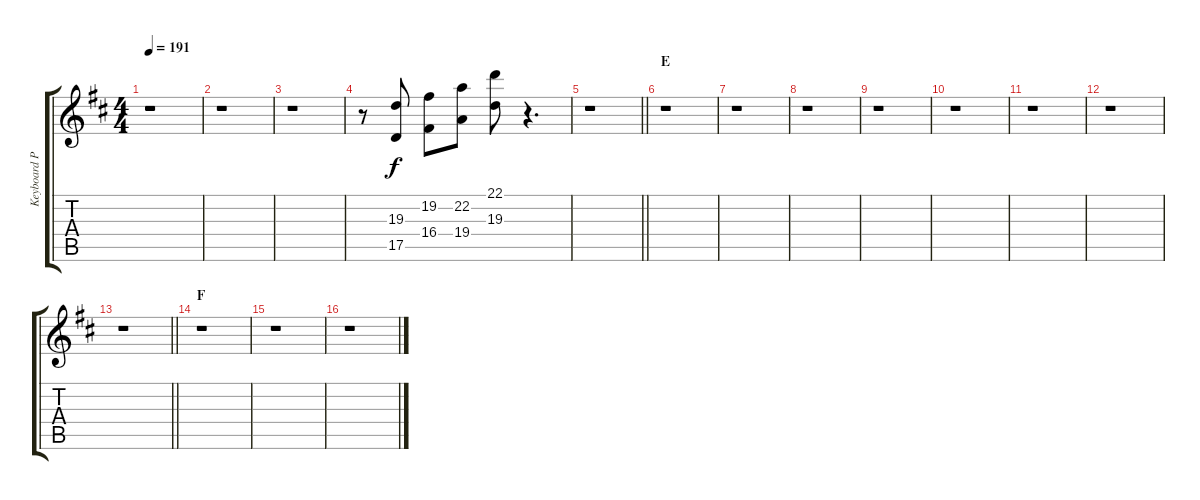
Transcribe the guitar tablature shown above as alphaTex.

\track ("Keyboard Pizzicato" "Keyboard P") {instrument pizzicatostrings}
\staff {score tabs}
\tuning (E4 B3 G3 D3 A2 E2) {hide}
\ts (4 4)
\tempo 191
\clef g2
\ks d
r.1{dy f} |
r.1 |
r.1 |
r.8 (19.3 17.5).8 (19.2 16.4).8 (22.2 19.4).8 (22.1 19.3).8 r.4{d} |
\barLineRight lightlight
r.1 |
\section ("" "E")
r.1 |
r.1 |
r.1 |
r.1 |
r.1 |
r.1 |
r.1 |
\barLineRight lightlight
r.1 |
\section ("" "F")
r.1 |
r.1 |
r.1
